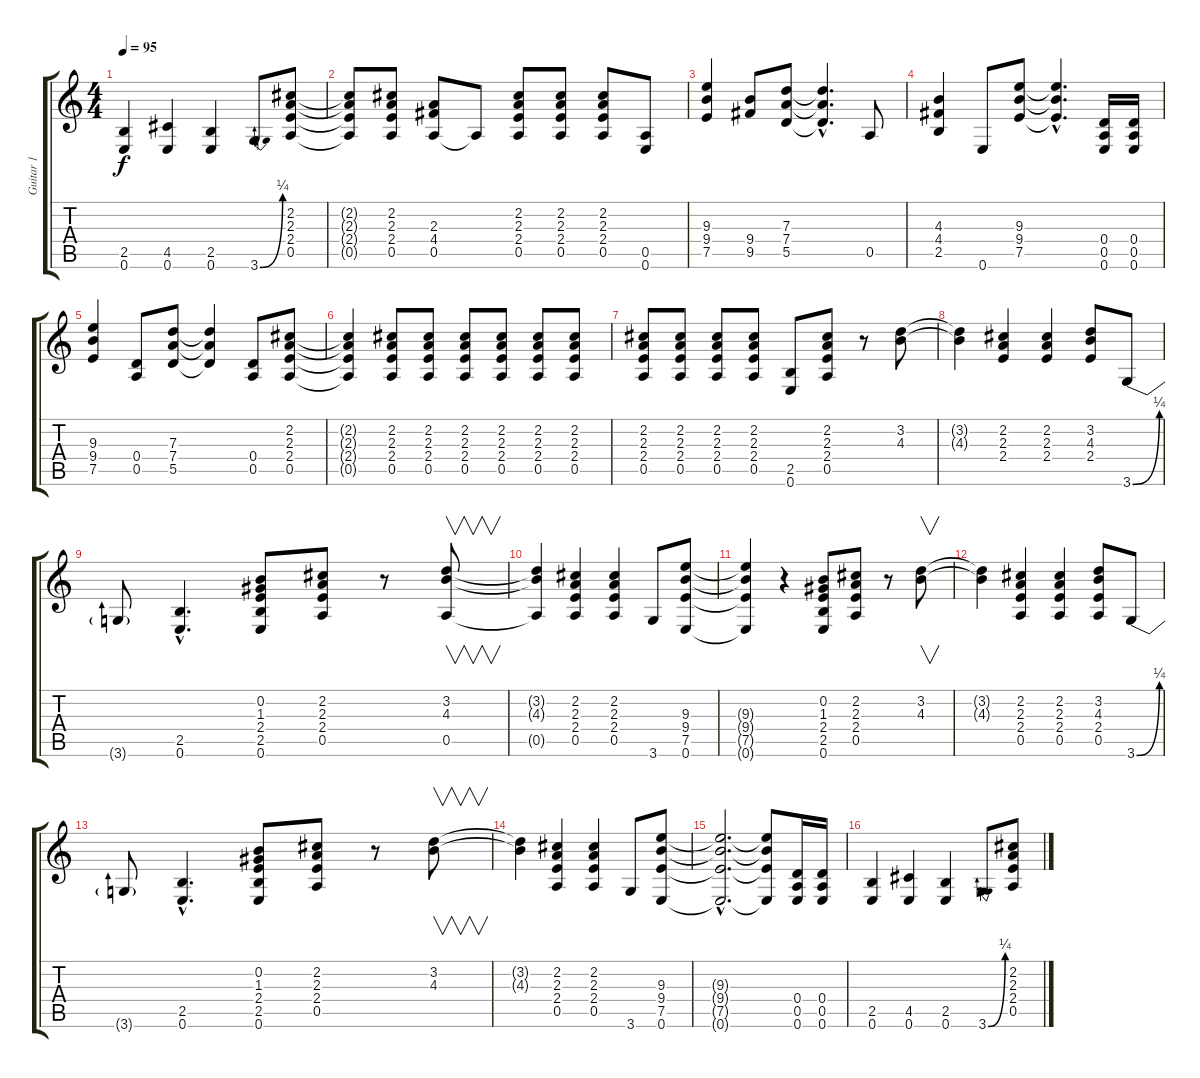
\track ("Guitar 1" "Guitar 1") {instrument overdrivenguitar}
\staff {score tabs}
\tuning (E4 B3 G3 D3 A2 E2) {hide}
\ts (4 4)
\tempo 95
\clef g2
\ks c
(2.5 0.6).4{dy f} (4.5 0.6).4 (2.5 0.6).4 3.6{be (bend 0 0 60 1)}.8 (2.2 2.3 2.4 0.5).8 |
(2.2{t} 2.3{t} 2.4{t} 0.5{t}).8 (2.2 2.3 2.4 0.5).8 (2.3 4.4 0.5).8 0.5{t}.8 (2.2 2.3 2.4 0.5).8 (2.2 2.3 2.4 0.5).8 (2.2 2.3 2.4 0.5).8 (0.5 0.6).8 |
(9.3 9.4 7.5).4 (9.4 9.5).8 (7.3 7.4 5.5).8 (7.3{hac t} 7.4{hac t} 5.5{hac t}).4{d} 0.5.8 |
(4.3 4.4 2.5).4 0.6.8 (9.3 9.4 7.5).8 (9.3{hac t} 9.4{hac t} 7.5{hac t}).4{d} (0.4 0.5 0.6).16 (0.4 0.5 0.6).16 |
(9.3 9.4 7.5).4 (0.4 0.5).8 (7.3 7.4 5.5).8 (7.3{t} 7.4{t} 5.5{t}).4 (0.4 0.5).8 (2.2 2.3 2.4 0.5).8 |
(2.2{t} 2.3{t} 2.4{t} 0.5{t}).4 (2.2 2.3 2.4 0.5).8 (2.2 2.3 2.4 0.5).8 (2.2 2.3 2.4 0.5).8 (2.2 2.3 2.4 0.5).8 (2.2 2.3 2.4 0.5).8 (2.2 2.3 2.4 0.5).8 |
(2.2 2.3 2.4 0.5).8 (2.2 2.3 2.4 0.5).8 (2.2 2.3 2.4 0.5).8 (2.2 2.3 2.4 0.5).8 (2.5 0.6).8 (2.2 2.3 2.4 0.5).8 r.8 (3.2 4.3).8 |
(3.2{t} 4.3{t}).4 (2.2 2.3 2.4).4 (2.2 2.3 2.4).4 (3.2 4.3 2.4).8 3.6{be (bend 0 0 60 1)}.8 |
3.6{t}.8 (2.5{hac} 0.6{hac}).4{d} (0.2 1.3 2.4 2.5 0.6).8 (2.2 2.3 2.4 0.5).8 r.8 (3.2 4.3 0.5).8{v} |
(3.2{t} 4.3{t} 0.5{t}).4 (2.2 2.3 2.4 0.5).4 (2.2 2.3 2.4 0.5).4 3.6.8 (9.3 9.4 7.5 0.6).8 |
(9.3{t} 9.4{t} 7.5{t} 0.6{t}).4 r.4 (0.2 1.3 2.4 2.5 0.6).8 (2.2 2.3 2.4 0.5).8 r.8 (3.2 4.3).8{v} |
(3.2{t} 4.3{t}).4 (2.2 2.3 2.4 0.5).4 (2.2 2.3 2.4 0.5).4 (3.2 4.3 2.4 0.5).8 3.6{be (bend 0 0 60 1)}.8 |
3.6{t}.8 (2.5{hac} 0.6{hac}).4{d} (0.2 1.3 2.4 2.5 0.6).8 (2.2 2.3 2.4 0.5).8 r.8 (3.2 4.3).8{v} |
(3.2{t} 4.3{t}).4 (2.2 2.3 2.4 0.5).4 (2.2 2.3 2.4 0.5).4 3.6.8 (9.3 9.4 7.5 0.6).8 |
(9.3{hac t} 9.4{hac t} 7.5{hac t} 0.6{hac t}).2{d} (9.3{t} 9.4{t} 7.5{t} 0.6{t}).8 (0.4 0.5 0.6).16 (0.4 0.5 0.6).16 |
(2.5 0.6).4 (4.5 0.6).4 (2.5 0.6).4 3.6{be (bend 0 0 60 1)}.8 (2.2 2.3 2.4 0.5).8
